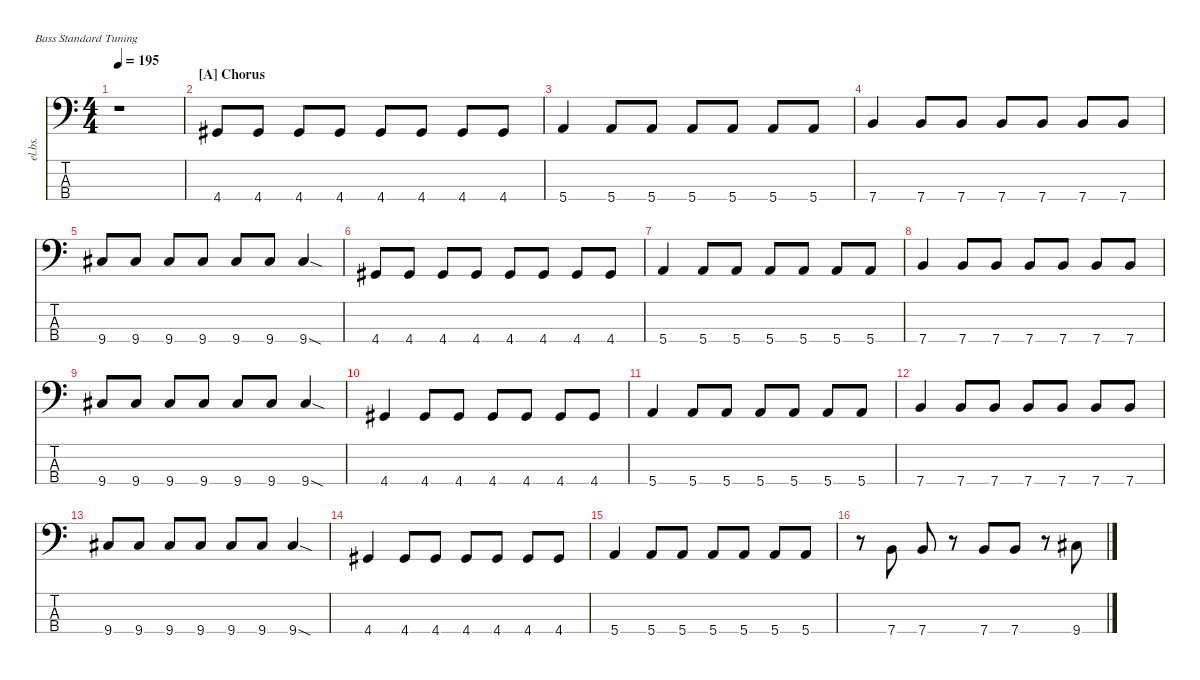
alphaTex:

\defaultSystemsLayout 4
\hideDynamics
\bracketExtendMode nobrackets
\track ("Electric Bass" "el.bs.") {mute instrument electricbassfinger}
\staff {score tabs}
\tuning (G2 D2 A1 E1)
\ts (4 4)
\tempo 195
\clef f4
\ks c
r.1{dy mf beam Down} |
\section ("A" "Chorus")
4.4{acc #}.8{beam Up} 4.4{acc #}.8{beam Up} 4.4{acc #}.8{beam Up} 4.4{acc #}.8{beam Up} 4.4{acc #}.8{beam Up} 4.4{acc #}.8{beam Up} 4.4{acc #}.8{beam Up} 4.4{acc #}.8{beam Up} |
5.4.4{beam Up} 5.4.8{beam Up} 5.4.8{beam Up} 5.4.8{beam Up} 5.4.8{beam Up} 5.4.8{beam Up} 5.4.8{beam Up} |
7.4.4{beam Up} 7.4.8{beam Up} 7.4.8{beam Up} 7.4.8{beam Up} 7.4.8{beam Up} 7.4.8{beam Up} 7.4.8{beam Up} |
9.4{acc #}.8{beam Up} 9.4{acc #}.8{beam Up} 9.4{acc #}.8{beam Up} 9.4{acc #}.8{beam Up} 9.4{acc #}.8{beam Up} 9.4{acc #}.8{beam Up} 9.4{sod acc #}.4{beam Up} |
4.4{acc #}.8{beam Up} 4.4{acc #}.8{beam Up} 4.4{acc #}.8{beam Up} 4.4{acc #}.8{beam Up} 4.4{acc #}.8{beam Up} 4.4{acc #}.8{beam Up} 4.4{acc #}.8{beam Up} 4.4{acc #}.8{beam Up} |
5.4.4{beam Up} 5.4.8{beam Up} 5.4.8{beam Up} 5.4.8{beam Up} 5.4.8{beam Up} 5.4.8{beam Up} 5.4.8{beam Up} |
7.4.4{beam Up} 7.4.8{beam Up} 7.4.8{beam Up} 7.4.8{beam Up} 7.4.8{beam Up} 7.4.8{beam Up} 7.4.8{beam Up} |
9.4{acc #}.8{beam Up} 9.4{acc #}.8{beam Up} 9.4{acc #}.8{beam Up} 9.4{acc #}.8{beam Up} 9.4{acc #}.8{beam Up} 9.4{acc #}.8{beam Up} 9.4{sod acc #}.4{beam Up} |
4.4{acc #}.4{beam Up} 4.4{acc #}.8{beam Up} 4.4{acc #}.8{beam Up} 4.4{acc #}.8{beam Up} 4.4{acc #}.8{beam Up} 4.4{acc #}.8{beam Up} 4.4{acc #}.8{beam Up} |
5.4.4{beam Up} 5.4.8{beam Up} 5.4.8{beam Up} 5.4.8{beam Up} 5.4.8{beam Up} 5.4.8{beam Up} 5.4.8{beam Up} |
7.4.4{beam Up} 7.4.8{beam Up} 7.4.8{beam Up} 7.4.8{beam Up} 7.4.8{beam Up} 7.4.8{beam Up} 7.4.8{beam Up} |
9.4{acc #}.8{beam Up} 9.4{acc #}.8{beam Up} 9.4{acc #}.8{beam Up} 9.4{acc #}.8{beam Up} 9.4{acc #}.8{beam Up} 9.4{acc #}.8{beam Up} 9.4{sod acc #}.4{beam Up} |
4.4{acc #}.4{beam Up} 4.4{acc #}.8{beam Up} 4.4{acc #}.8{beam Up} 4.4{acc #}.8{beam Up} 4.4{acc #}.8{beam Up} 4.4{acc #}.8{beam Up} 4.4{acc #}.8{beam Up} |
5.4.4{beam Up} 5.4.8{beam Up} 5.4.8{beam Up} 5.4.8{beam Up} 5.4.8{beam Up} 5.4.8{beam Up} 5.4.8{beam Up} |
r.8{beam Down} 7.4.8{beam Up} 7.4.8{beam Up} r.8{beam Down} 7.4.8{beam Up} 7.4.8{beam Up} r.8{beam Down} 9.4{acc #}.8{beam Up}
